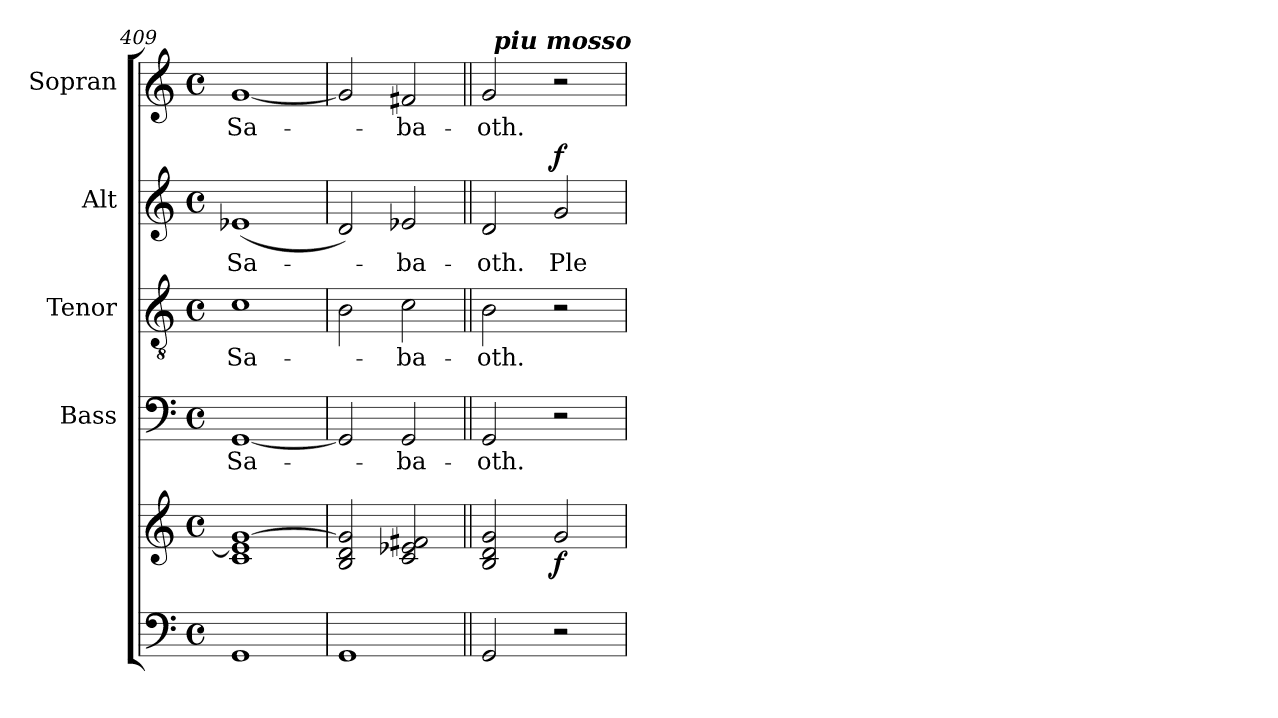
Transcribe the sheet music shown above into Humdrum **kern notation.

**kern	**kern	**dynam	**kern	**text	**kern	**text	**kern	**text	**dynam	**kern	**text
*part5	*part5	*part5	*part4	*part4	*part3	*part3	*part2	*part2	*part2	*part1	*part1
*staff6	*staff5	*staff5/6	*staff4	*staff4	*staff3	*staff3	*staff2	*staff2	*staff2	*staff1	*staff1
*	*	*	*I"Bass	*	*I"Tenor	*	*I"Alt	*	*	*I"Sopran	*
*	*	*	*I'B.	*	*I'T.	*	*I'A.	*	*	*I'S.	*
*clefF4	*clefG2	*	*clefF4	*	*clefGv2	*	*clefG2	*	*	*clefG2	*
*k[]	*k[]	*	*k[]	*	*k[]	*	*k[]	*	*	*k[]	*
*C:	*C:	*	*C:	*	*C:	*	*C:	*	*	*C:	*
*M4/4	*M4/4	*	*M4/4	*	*M4/4	*	*M4/4	*	*	*M4/4	*
*met(c)	*met(c)	*	*met(c)	*	*met(c)	*	*met(c)	*	*	*met(c)	*
=409	=409	=409	=409	=409	=409	=409	=409	=409	=409	=409	=409
!	!	!	!	!LO:LY:b	!	!LO:LY:b	!	!LO:LY:b	!	!	!LO:LY:b
1GG	1c 1e-] [>1g	.	[1GG	Sa-	1c	Sa-	(<1e-X	Sa-	.	[1g	Sa-
=410	=410	=410	=410	=410	=410	=410	=410	=410	=410	=410	=410
1GG	2B/ 2d/ 2g/]	.	2GG/]	.	2B\	.	2d/)	.	.	2g/]	.
!	!	!	!	!LO:LY:b	!	!LO:LY:b	!	!LO:LY:b	!	!	!LO:LY:b
.	2c/ 2e-X/ 2f#X/	.	2GG/	-ba-	2c\	-ba-	2e-X/	-ba-	.	2f#X/	-ba-
=411||	=411||	=411||	=411||	=411||	=411||	=411||	=411||	=411||	=411||	=411||	=411||
!	!	!	!	!LO:LY:b	!	!LO:LY:b	!	!LO:LY:b	!	!	!LO:LY:b
*	*	*	*	*	*	*	*	*	*	*^	*
2GG/	2B/ 2d/ 2g/	.	2GG/	-oth.	2B\	-oth.	2d/	-oth.	.	2g/	32ryy	-oth.
!	!	!	!	!	!	!	!	!	!	!	!LO:TX:a:Bi:t=piu mosso	!
.	.	.	.	.	.	.	.	.	.	.	2ryy	.
!	!	!LO:DY:b	!	!	!	!	!	!LO:LY:b	!LO:DY:a	!	!	!
2r	2g/	f	2r	.	2r	.	2g/	Ple-	f	2r	.	.
.	.	.	.	.	.	.	.	.	.	.	4...ryy	.
*	*	*	*	*	*	*	*	*	*	*v	*v	*
=	=	=	=	=	=	=	=	=	=	=	=
*-	*-	*-	*-	*-	*-	*-	*-	*-	*-	*-	*-
